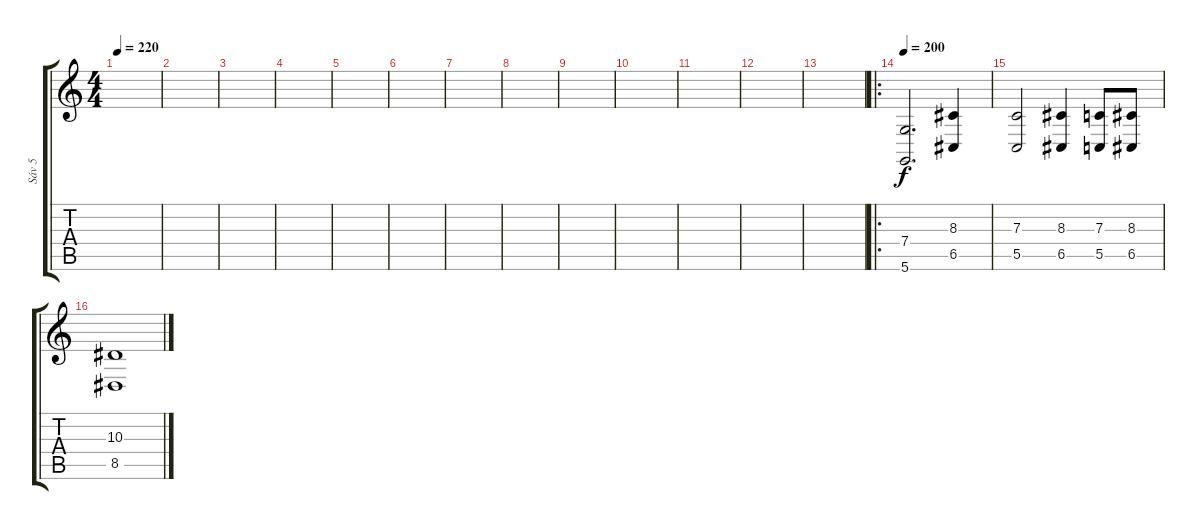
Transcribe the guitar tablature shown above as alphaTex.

\track ("Sáv 5" "Sáv 5") {instrument stringensemble1}
\staff {score tabs}
\tuning (D4 A3 F3 C3 G2 D2) {hide}
\ts (4 4)
\tempo 220
\clef g2
\ks c
|
|
|
|
|
|
|
|
|
|
|
|
|
\ro
\tempo 200
(7.4 5.6).2{d volume 14} (8.3 6.5).4 |
(7.3 5.5).2 (8.3 6.5).4 (7.3 5.5).8 (8.3 6.5).8 |
(10.3 8.5).1
